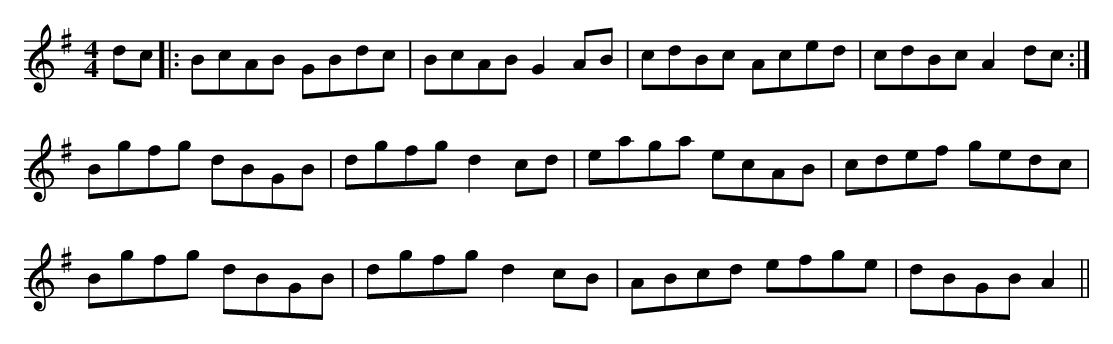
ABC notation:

X:1
M:4/4
K:G
dc|:BcAB GBdc|BcAB G2 AB|cdBc Aced|cdBc A2 dc:|
Bgfg dBGB|dgfg d2 cd|eaga ecAB|cdef gedc|
Bgfg dBGB|dgfg d2 cB|ABcd efge|dBGB A2||
